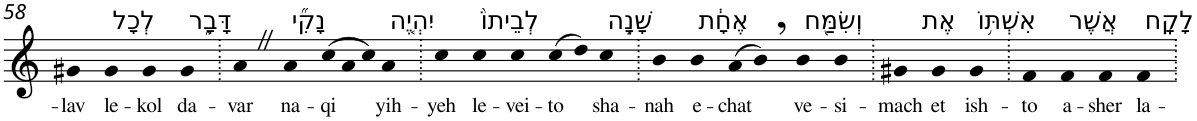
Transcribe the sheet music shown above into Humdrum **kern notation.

**kern	**text
*part1	*part1
*staff1	*staff1
*I"Piano	*
*I'Pno	*
!!LO:PB:g=z
*clefG2	*
*k[]	*
=58	=58
!	!LO:LY:b
4g#X	-lav
!LO:TX:a:t=לְכָל	!
!	!LO:LY:b
4g#	le-
!	!LO:LY:b
4g#	-kol
!LO:TX:a:t=דָּבָ֑ר	!
!	!LO:LY:b
4g#	da-
=59.	=59.
!	!LO:LY:b
4aZ	-var
!LO:TX:a:t=נָקִ֞י	!
!	!LO:LY:b
4a	na-
!	!LO:LY:b
(12cc	-qi
12a	.
12cc)	.
!LO:TX:a:t=יִהְיֶ֤ה	!
!	!LO:LY:b
4a	yih-
=60.	=60.
!	!LO:LY:b
4cc	-yeh
!LO:TX:a:t=לְבֵיתוֹ֙	!
!	!LO:LY:b
4cc	le-
!	!LO:LY:b
4cc	-vei-
!	!LO:LY:b
(8cc	-to
8dd)	.
!LO:TX:a:t=שָׁנָ֣ה	!
!	!LO:LY:b
4cc	sha-
=61.	=61.
!	!LO:LY:b
4b	-nah
!LO:TX:a:t=אֶחָ֔ת	!
!	!LO:LY:b
4b	e-
!	!LO:LY:b
(8a	-chat
8b,)	.
!LO:TX:a:t=וְשִׂמַּ֖ח	!
!	!LO:LY:b
4b	ve-
!	!LO:LY:b
4b	-si-
=62.	=62.
!	!LO:LY:b
4g#X	-mach
!LO:TX:a:t=אֶת	!
!	!LO:LY:b
4g#	et
!LO:TX:a:t=אִשְׁתּ֥וֹ	!
!	!LO:LY:b
4g#	ish-
=63.	=63.
!	!LO:LY:b
4f	-to
!LO:TX:a:t=אֲשֶׁר	!
!	!LO:LY:b
4f	a-
!	!LO:LY:b
4f	-sher
!LO:TX:a:t=לָקָֽח	!
!	!LO:LY:b
4f	la-
=.	=.
*-	*-
